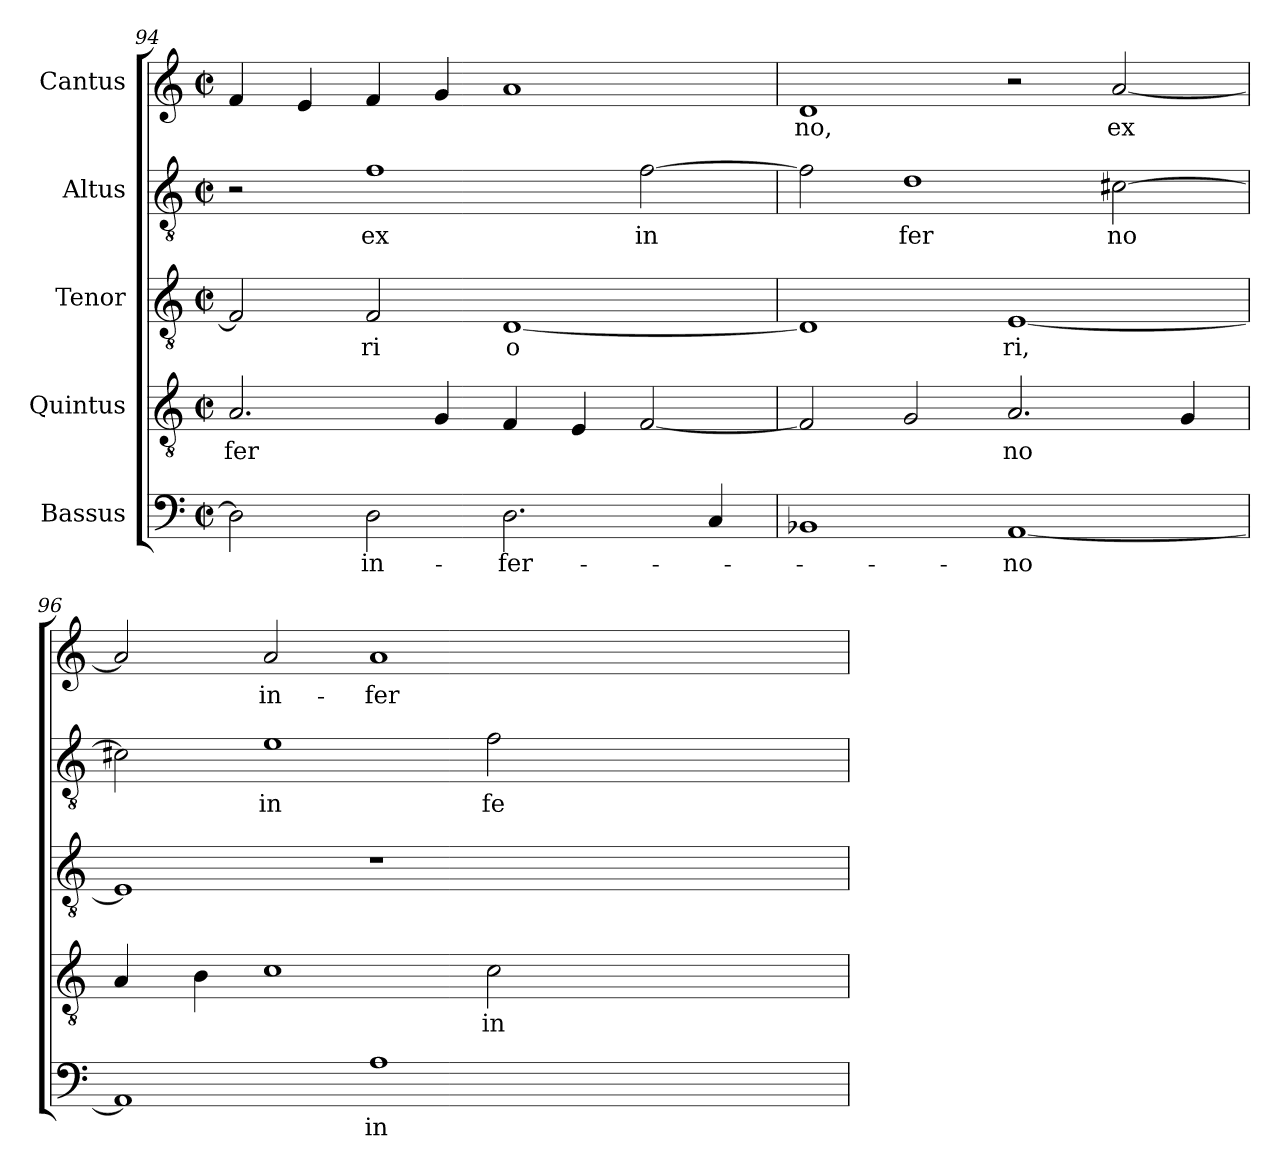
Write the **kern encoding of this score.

**kern	**text	**kern	**text	**kern	**text	**kern	**text	**kern	**text
*part5	*part5	*part4	*part4	*part3	*part3	*part2	*part2	*part1	*part1
*staff5	*staff5	*staff4	*staff4	*staff3	*staff3	*staff2	*staff2	*staff1	*staff1
*I"Bassus	*	*I"Quintus	*	*I"Tenor	*	*I"Altus	*	*I"Cantus	*
*clefF4	*	*clefGv2	*	*clefGv2	*	*clefGv2	*	*clefG2	*
*M2/2	*	*M2/2	*	*M2/2	*	*M2/2	*	*M2/2	*
*met(c|)	*	*met(c|)	*	*met(c|)	*	*met(c|)	*	*met(c|)	*
=94	=94	=94	=94	=94	=94	=94	=94	=94	=94
!	!	!	!LO:LY:b	!	!	!	!	!	!
2D\]	.	2.A/	fer	2F/]	.	2r	.	4f/	.
.	.	.	.	.	.	.	.	4e/	.
!	!LO:LY:b:cj	!	!	!	!LO:LY:b:cj	!	!LO:LY:b:cj	!	!
2D\	in-	.	.	2F/	ri	1f	ex	4f/	.
.	.	4G/	.	.	.	.	.	4g/	.
!	!LO:LY:b	!	!	!	!LO:LY:b:rj	!	!	!	!
2.D\	-fer-	4F/	.	[<1D	o	.	.	1a	.
.	.	4E/	.	.	.	.	.	.	.
!	!	!	!	!	!	!	!LO:LY:b:cj	!	!
.	.	[<2F/	.	.	.	[>2f\	in	.	.
4C/	.	.	.	.	.	.	.	.	.
=95	=95	=95	=95	=95	=95	=95	=95	=95	=95
!	!	!	!	!	!	!	!	!	!LO:LY:b:cj
1BB-X	.	2F/]	.	1D]	.	2f\]	.	1d	no,
!	!	!	!	!	!	!	!LO:LY:b:cj	!	!
.	.	2G/	.	.	.	1d	fer	.	.
!	!LO:LY:b:cj	!	!LO:LY:b:cj	!	!LO:LY:b:cj	!	!	!	!
[>1AA	-no	2.A/	no	[>1E	ri,	.	.	2r	.
!	!	!	!	!	!	!	!LO:LY:b:cj	!	!LO:LY:b:cj
.	.	.	.	.	.	[<2c#X\	no	[>2a/	ex
.	.	4G/	.	.	.	.	.	.	.
!!LO:PB:g=z
=96	=96	=96	=96	=96	=96	=96	=96	=96	=96
*^	*	*	*	*	*	*	*	*	*
1AA]	64ryy	.	4A/	.	1E]	.	2c#X\]	.	2a/]	.
.	1ryy	.	.	.	.	.	.	.	.	.
.	.	.	4B\	.	.	.	.	.	.	.
!	!	!	!	!	!	!	!	!LO:LY:b:cj	!	!LO:LY:b:cj
.	.	.	1c	.	.	.	1e	in	2a/	in-
!	!	!LO:LY:b:cj	!	!	!LO:N:vis=1	!	!	!	!	!LO:LY:b:cj
1A	.	in-	.	.	0r	.	.	.	1a	-fer-
.	1ryy	.	.	.	.	.	.	.	.	.
!	!	!	!	!LO:LY:b:cj	!	!	!	!LO:LY:b:cj	!	!
.	.	.	2c\	in-	.	.	2f\	fe	.	.
1ryy	.	.	1ryy	.	.	.	1ryy	.	1ryy	.
.	2ryy	.	.	.	.	.	.	.	.	.
.	4ryy	.	.	.	.	.	.	.	.	.
.	8...ryy	.	.	.	.	.	.	.	.	.
*v	*v	*	*	*	*	*	*	*	*	*
=	=	=	=	=	=	=	=	=	=
*-	*-	*-	*-	*-	*-	*-	*-	*-	*-
